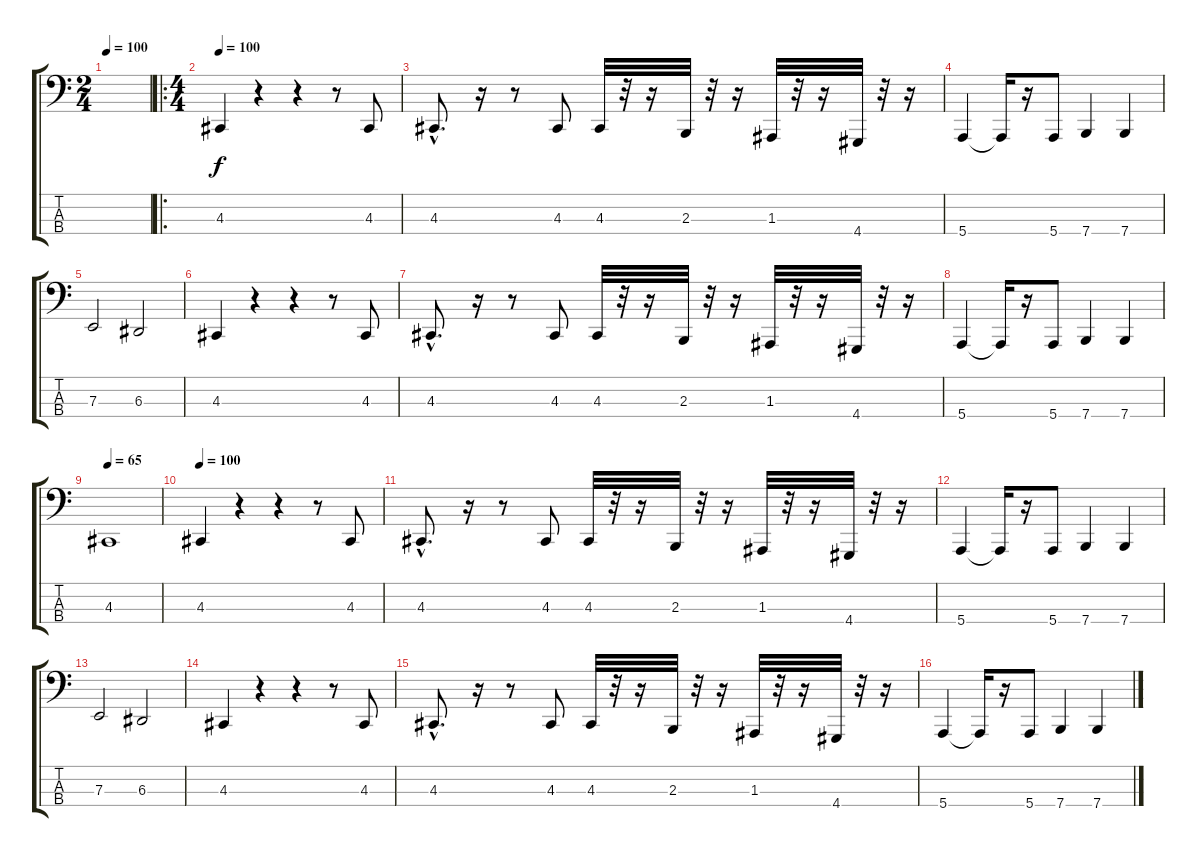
\track "" {instrument tuba}
\staff {score tabs}
\tuning (G2 D2 A1 E1) {hide}
\ts (2 4)
\tempo 100
\clef f4
\ks c
|
\ro
\ts (4 4)
\tempo 100
4.3.4 r.4 r.4 r.8 4.3.8 |
4.3{hac}.8{d} r.16 r.8 4.3.8 4.3.32 r.32 r.16 2.3.32 r.32 r.16 1.3.32 r.32 r.16 4.4.32 r.32 r.16 |
5.4.4 5.4{t}.16 r.16 5.4.8 7.4.4 7.4.4 |
7.3.2 6.3.2 |
4.3.4 r.4 r.4 r.8 4.3.8 |
4.3{hac}.8{d} r.16 r.8 4.3.8 4.3.32 r.32 r.16 2.3.32 r.32 r.16 1.3.32 r.32 r.16 4.4.32 r.32 r.16 |
5.4.4 5.4{t}.16 r.16 5.4.8 7.4.4 7.4.4 |
\tempo 65
4.3.1 |
\tempo 100
4.3.4 r.4 r.4 r.8 4.3.8 |
4.3{hac}.8{d} r.16 r.8 4.3.8 4.3.32 r.32 r.16 2.3.32 r.32 r.16 1.3.32 r.32 r.16 4.4.32 r.32 r.16 |
5.4.4 5.4{t}.16 r.16 5.4.8 7.4.4 7.4.4 |
7.3.2 6.3.2 |
4.3.4 r.4 r.4 r.8 4.3.8 |
4.3{hac}.8{d} r.16 r.8 4.3.8 4.3.32 r.32 r.16 2.3.32 r.32 r.16 1.3.32 r.32 r.16 4.4.32 r.32 r.16 |
5.4.4 5.4{t}.16 r.16 5.4.8 7.4.4 7.4.4
